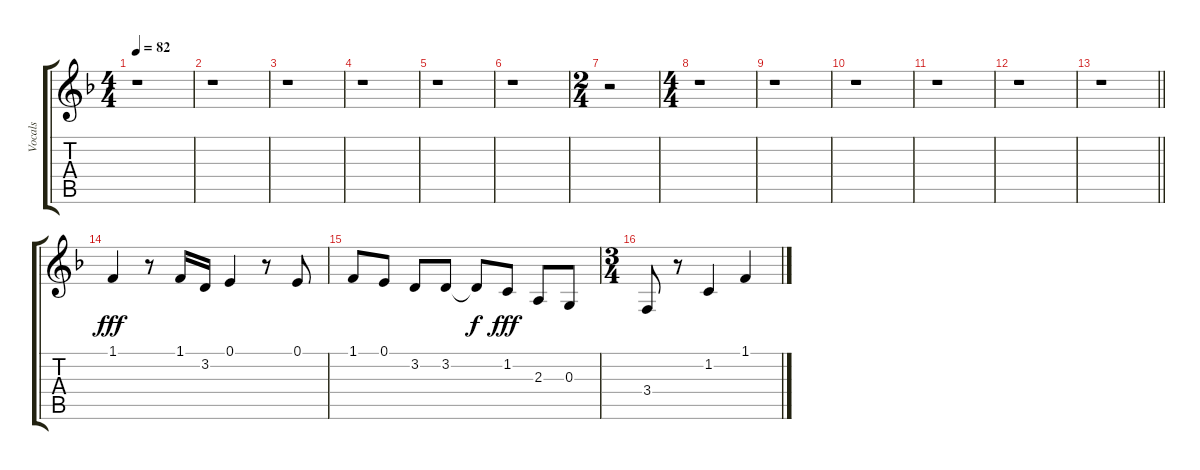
\track ("Vocals" "Vocals") {instrument lead6voice}
\staff {score tabs}
\tuning (E4 B3 G3 D3 A2 E2) {hide}
\ts (4 4)
\tempo 82
\clef g2
\ks f
r.1{dy f} |
r.1 |
r.1 |
r.1 |
r.1 |
r.1 |
\ts (2 4)
r.2 |
\ts (4 4)
r.1 |
r.1 |
r.1 |
r.1 |
r.1 |
\barLineRight lightlight
r.1 |
1.1.4{dy fff} r.8 1.1.16 3.2.16 0.1.4 r.8 0.1.8 |
1.1.8 0.1.8 3.2.8 3.2.8 3.2{t}.8{dy f} 1.2.8{dy fff} 2.3.8 0.3.8 |
\ts (3 4)
3.4.8 r.8 1.2.4 1.1.4
